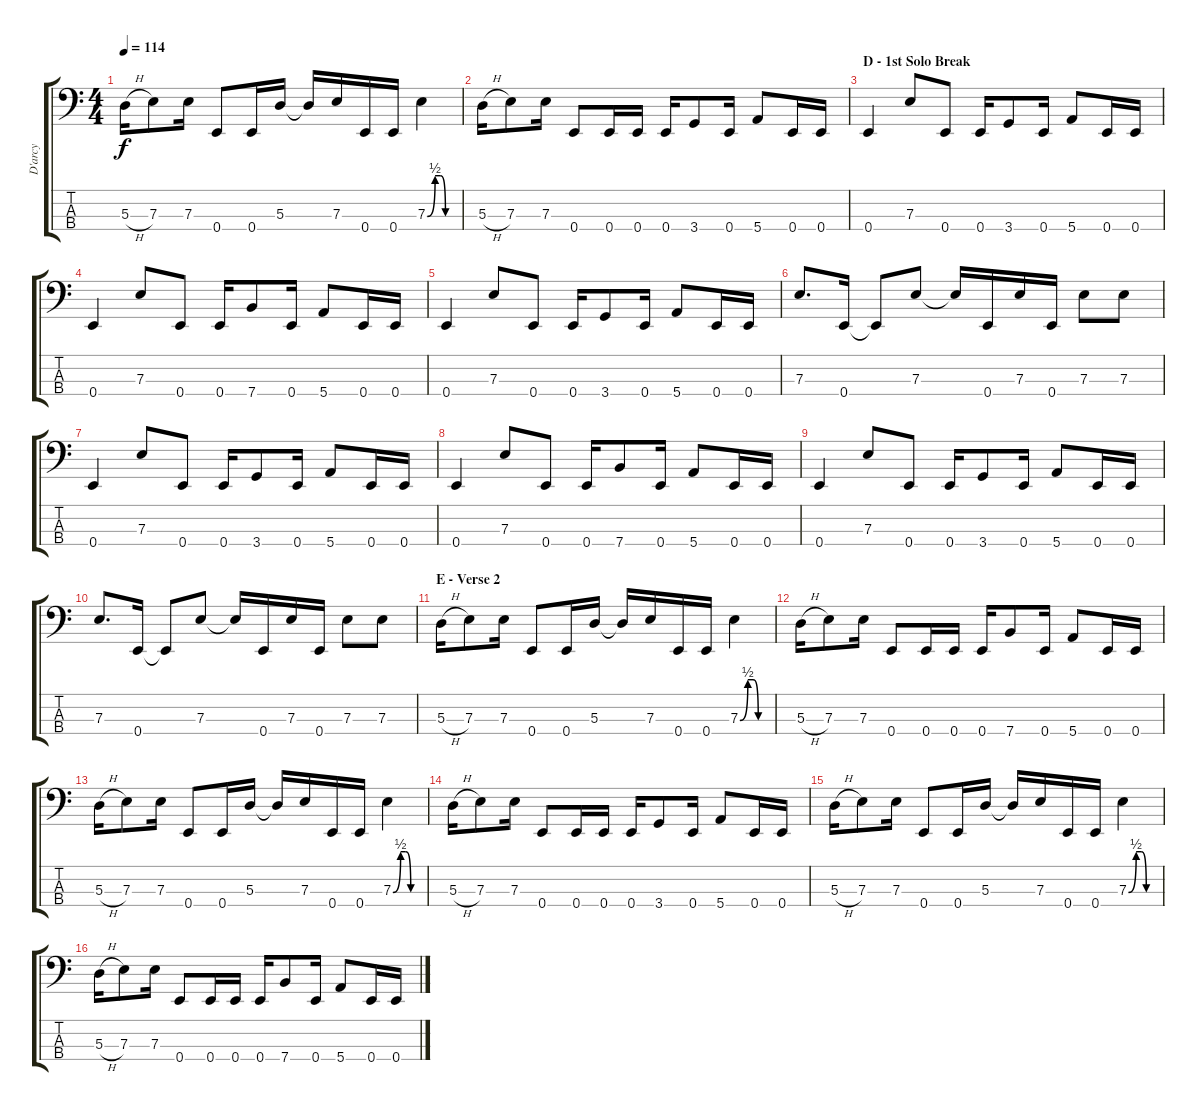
\track ("D'arcy" "D'arcy") {instrument electricbasspick}
\staff {score tabs}
\tuning (G2 D2 A1 E1) {hide}
\ts (4 4)
\tempo 114
\clef f4
\ks c
5.3{h}.16{dy f} 7.3.8 7.3.16 0.4.8 0.4.16 5.3.16 5.3{t}.16 7.3.16 0.4.16 0.4.16 7.3{be (custom 0 0 15 2 25 2 35 0 45 0 60 0)}.4 |
5.3{h}.16 7.3.8 7.3.16 0.4.8 0.4.16 0.4.16 0.4.16 3.4.8 0.4.16 5.4.8 0.4.16 0.4.16 |
\section ("" "D - 1st Solo Break")
0.4.4 7.3.8 0.4.8 0.4.16 3.4.8 0.4.16 5.4.8 0.4.16 0.4.16 |
0.4.4 7.3.8 0.4.8 0.4.16 7.4.8 0.4.16 5.4.8 0.4.16 0.4.16 |
0.4.4 7.3.8 0.4.8 0.4.16 3.4.8 0.4.16 5.4.8 0.4.16 0.4.16 |
7.3.8{d} 0.4.16 0.4{t}.8 7.3.8 7.3{t}.16 0.4.16 7.3.16 0.4.16 7.3.8 7.3.8 |
0.4.4 7.3.8 0.4.8 0.4.16 3.4.8 0.4.16 5.4.8 0.4.16 0.4.16 |
0.4.4 7.3.8 0.4.8 0.4.16 7.4.8 0.4.16 5.4.8 0.4.16 0.4.16 |
0.4.4 7.3.8 0.4.8 0.4.16 3.4.8 0.4.16 5.4.8 0.4.16 0.4.16 |
7.3.8{d} 0.4.16 0.4{t}.8 7.3.8 7.3{t}.16 0.4.16 7.3.16 0.4.16 7.3.8 7.3.8 |
\section ("" "E - Verse 2")
5.3{h}.16 7.3.8 7.3.16 0.4.8 0.4.16 5.3.16 5.3{t}.16 7.3.16 0.4.16 0.4.16 7.3{be (custom 0 0 15 2 25 2 35 0 45 0 60 0)}.4 |
5.3{h}.16 7.3.8 7.3.16 0.4.8 0.4.16 0.4.16 0.4.16 7.4.8 0.4.16 5.4.8 0.4.16 0.4.16 |
5.3{h}.16 7.3.8 7.3.16 0.4.8 0.4.16 5.3.16 5.3{t}.16 7.3.16 0.4.16 0.4.16 7.3{be (custom 0 0 15 2 25 2 35 0 45 0 60 0)}.4 |
5.3{h}.16 7.3.8 7.3.16 0.4.8 0.4.16 0.4.16 0.4.16 3.4.8 0.4.16 5.4.8 0.4.16 0.4.16 |
5.3{h}.16 7.3.8 7.3.16 0.4.8 0.4.16 5.3.16 5.3{t}.16 7.3.16 0.4.16 0.4.16 7.3{be (custom 0 0 15 2 25 2 35 0 45 0 60 0)}.4 |
5.3{h}.16 7.3.8 7.3.16 0.4.8 0.4.16 0.4.16 0.4.16 7.4.8 0.4.16 5.4.8 0.4.16 0.4.16
